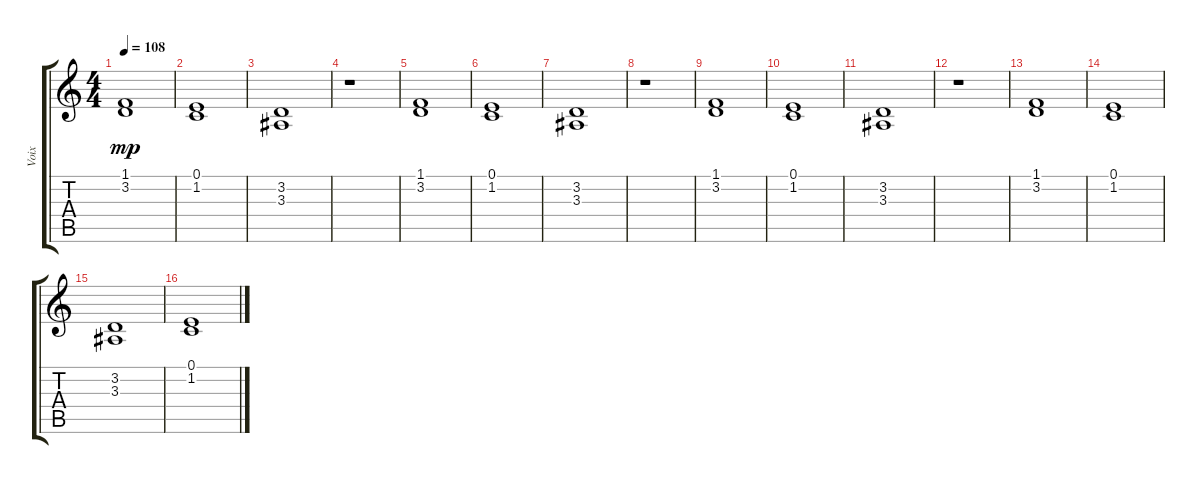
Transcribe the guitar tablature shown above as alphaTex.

\track ("Voix" "Voix") {instrument voiceoohs}
\staff {score tabs}
\tuning (E4 B3 G3 D3 A2 E2) {hide}
\ts (4 4)
\tempo 108
\clef g2
\ks c
(1.1 3.2).1{dy mp} |
(0.1 1.2).1 |
(3.2 3.3).1 |
r.1 |
(1.1 3.2).1 |
(0.1 1.2).1 |
(3.2 3.3).1 |
r.1 |
(1.1 3.2).1 |
(0.1 1.2).1 |
(3.2 3.3).1 |
r.1 |
(1.1 3.2).1 |
(0.1 1.2).1 |
(3.2 3.3).1 |
(0.1 1.2).1
